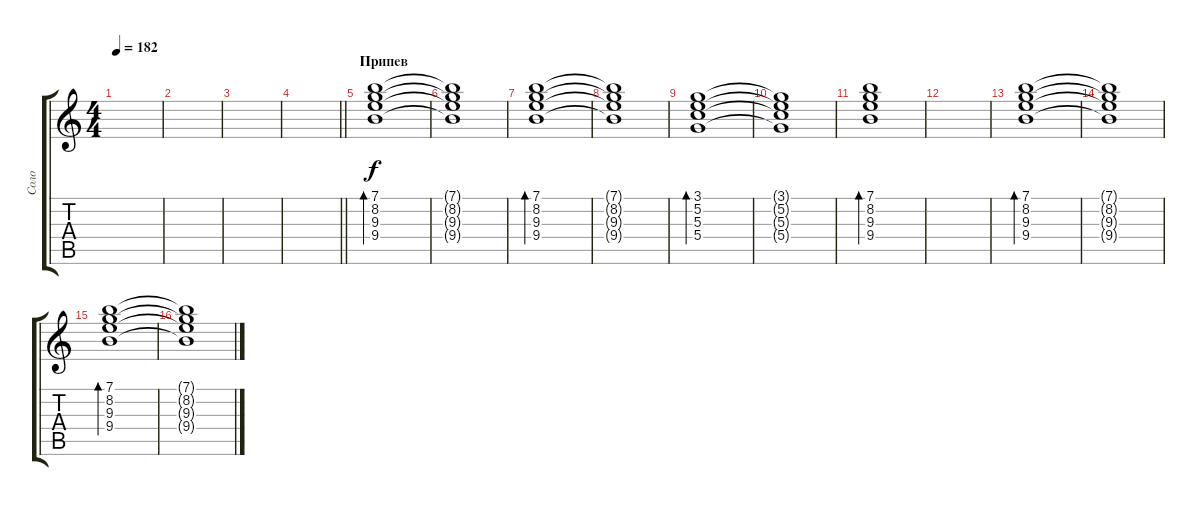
\track ("Соло" "Соло") {instrument electricguitarclean}
\staff {score tabs}
\tuning (E4 B3 G3 D3 A2 E2) {hide}
\ts (4 4)
\tempo 182
\clef g2
\ks c
|
|
|
\barLineRight lightlight
|
\section ("" "Припев")
(7.1 8.2 9.3 9.4).1{bd 240} |
(7.1{t} 8.2{t} 9.3{t} 9.4{t}).1 |
(7.1 8.2 9.3 9.4).1{bd 240} |
(7.1{t} 8.2{t} 9.3{t} 9.4{t}).1 |
(3.1 5.2 5.3 5.4).1{bd 240} |
(3.1{t} 5.2{t} 5.3{t} 5.4{t}).1 |
(7.1 8.2 9.3 9.4).1{bd 240} |
|
(7.1 8.2 9.3 9.4).1{bd 240} |
(7.1{t} 8.2{t} 9.3{t} 9.4{t}).1 |
(7.1 8.2 9.3 9.4).1{bd 240} |
(7.1{t} 8.2{t} 9.3{t} 9.4{t}).1
